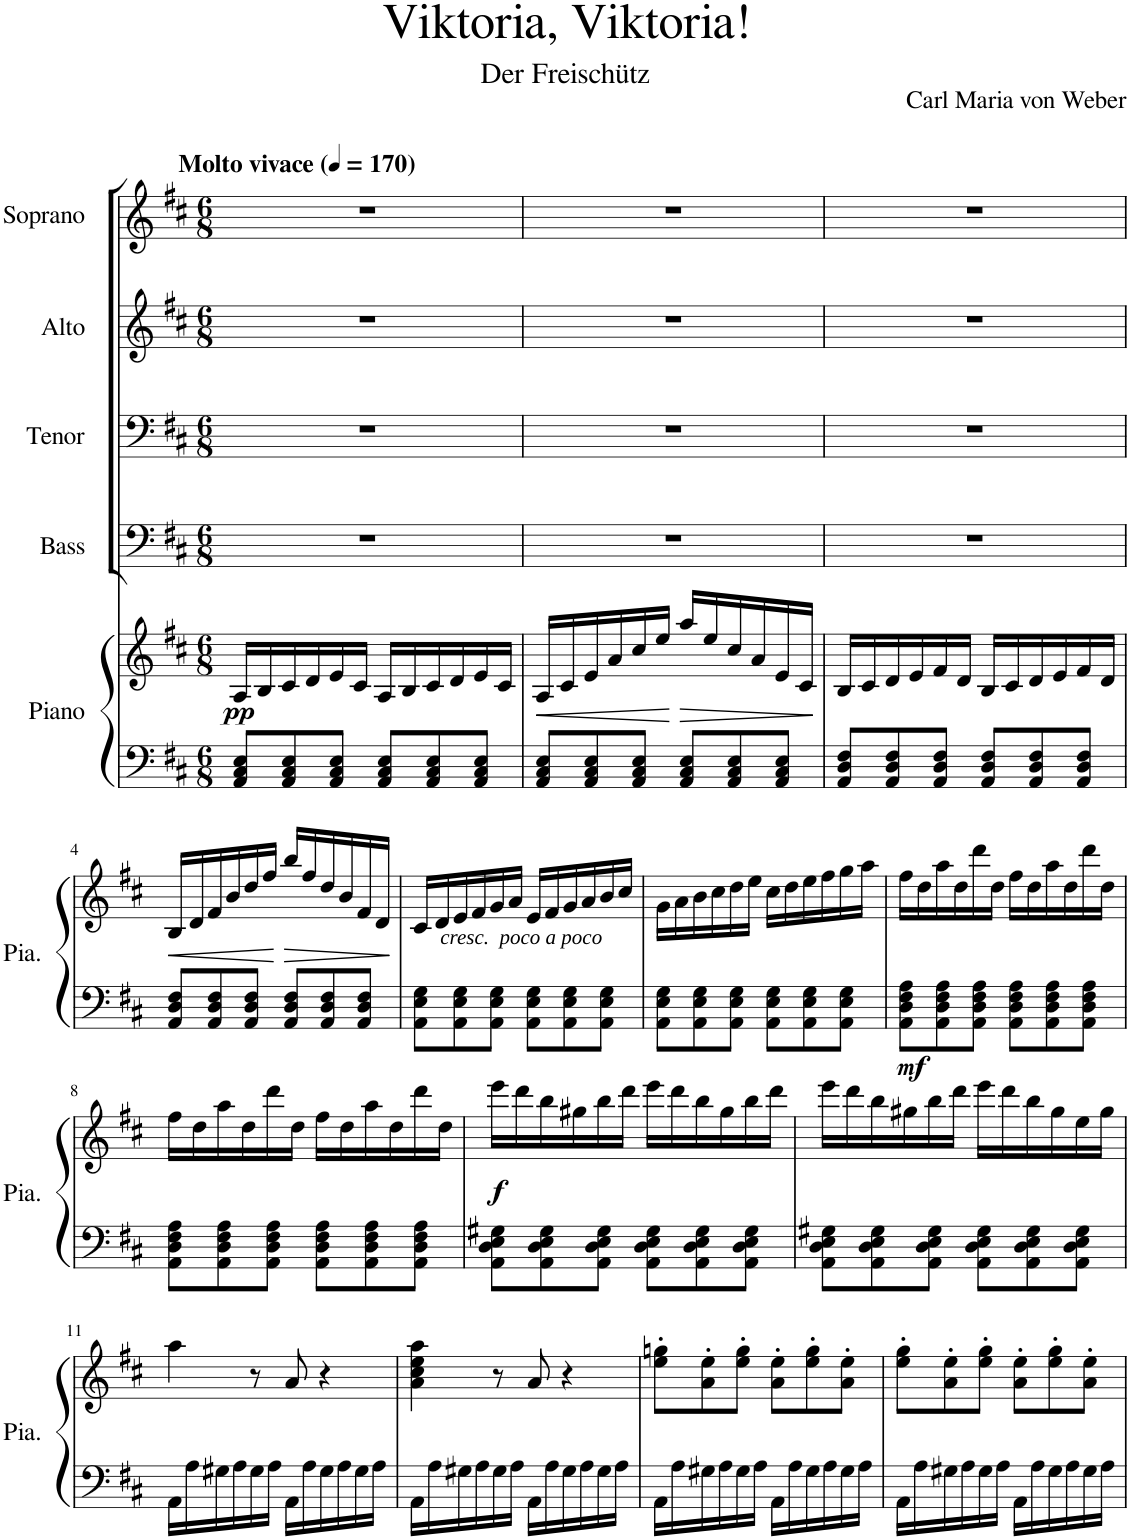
**kern	**kern	**dynam	**kern	**kern	**kern	**kern
*part5	*part5	*part5	*part4	*part3	*part2	*part1
*staff6	*staff5	*staff5/6	*staff4	*staff3	*staff2	*staff1
*I"Piano	*	*	*I"Bass	*I"Tenor	*I"Alto	*I"Soprano
*I'Pia.	*	*	*I'B.	*I'T.	*I'A.	*I'S.
*clefF4	*clefG2	*	*clefF4	*clefF4	*clefG2	*clefG2
*k[f#c#]	*k[f#c#]	*	*k[f#c#]	*k[f#c#]	*k[f#c#]	*k[f#c#]
*M6/8	*M6/8	*	*M6/8	*M6/8	*M6/8	*M6/8
*MM170	*MM170	*	*MM170	*MM170	*MM170	*MM170
=1	=1	=1	=1	=1	=1	=1
!	!	!	!	!	!	!LO:TX:a:B:t=Molto vivace
!	!	!LO:DY:b	!	!	!	!
8AA/ 8C#/ 8E/L	16A/LL	pp	2.r	2.r	2.r	2.r
.	16B/	.	.	.	.	.
8AA/ 8C#/ 8E/	16c#/	.	.	.	.	.
.	16d/	.	.	.	.	.
8AA/ 8C#/ 8E/J	16e/	.	.	.	.	.
.	16c#/JJ	.	.	.	.	.
8AA/ 8C#/ 8E/L	16A/LL	.	.	.	.	.
.	16B/	.	.	.	.	.
8AA/ 8C#/ 8E/	16c#/	.	.	.	.	.
.	16d/	.	.	.	.	.
8AA/ 8C#/ 8E/J	16e/	.	.	.	.	.
.	16c#/JJ	.	.	.	.	.
=2	=2	=2	=2	=2	=2	=2
!	!	!LO:HP:b	!	!	!	!
8AA/ 8C#/ 8E/L	16A/LL	<	2.r	2.r	2.r	2.r
.	16c#/	.	.	.	.	.
8AA/ 8C#/ 8E/	16e/	.	.	.	.	.
.	16a/	.	.	.	.	.
8AA/ 8C#/ 8E/J	16cc#/	.	.	.	.	.
.	16ee/JJ	.	.	.	.	.
!	!	!LO:HP:n=1:b	!	!	!	!
8AA/ 8C#/ 8E/L	16aa/LL	[ >	.	.	.	.
.	16ee/	.	.	.	.	.
8AA/ 8C#/ 8E/	16cc#/	.	.	.	.	.
.	16a/	.	.	.	.	.
8AA/ 8C#/ 8E/J	16e/	.	.	.	.	.
.	16c#/JJ	.	.	.	.	.
.	.	]	.	.	.	.
=3	=3	=3	=3	=3	=3	=3
8AA/ 8D/ 8F#/L	16B/LL	.	2.r	2.r	2.r	2.r
.	16c#/	.	.	.	.	.
8AA/ 8D/ 8F#/	16d/	.	.	.	.	.
.	16e/	.	.	.	.	.
8AA/ 8D/ 8F#/J	16f#/	.	.	.	.	.
.	16d/JJ	.	.	.	.	.
8AA/ 8D/ 8F#/L	16B/LL	.	.	.	.	.
.	16c#/	.	.	.	.	.
8AA/ 8D/ 8F#/	16d/	.	.	.	.	.
.	16e/	.	.	.	.	.
8AA/ 8D/ 8F#/J	16f#/	.	.	.	.	.
.	16d/JJ	.	.	.	.	.
!!LO:LB:g=z
=4	=4	=4	=4	=4	=4	=4
!	!	!LO:HP:b	!	!	!	!
8AA/ 8D/ 8F#/L	16B/LL	<	2.r	2.r	2.r	2.r
.	16d/	.	.	.	.	.
8AA/ 8D/ 8F#/	16f#/	.	.	.	.	.
.	16b/	.	.	.	.	.
8AA/ 8D/ 8F#/J	16dd/	.	.	.	.	.
.	16ff#/JJ	.	.	.	.	.
!	!	!LO:HP:n=1:b	!	!	!	!
8AA/ 8D/ 8F#/L	16bb/LL	[ >	.	.	.	.
.	16ff#/	.	.	.	.	.
8AA/ 8D/ 8F#/	16dd/	.	.	.	.	.
.	16b/	.	.	.	.	.
8AA/ 8D/ 8F#/J	16f#/	.	.	.	.	.
.	16d/JJ	.	.	.	.	.
.	.	]	.	.	.	.
=5	=5	=5	=5	=5	=5	=5
8AA\ 8E\ 8G\L	16c#/LL	.	2.r	2.r	2.r	2.r
.	16d/	.	.	.	.	.
8AA\ 8E\ 8G\	16e/	.	.	.	.	.
.	16f#/	.	.	.	.	.
8AA\ 8E\ 8G\J	16g/	.	.	.	.	.
.	16a/JJ	.	.	.	.	.
!	!	!LO:DY:b	!	!	!	!
8AA\ 8E\ 8G\L	16e/LL	other-dynamics	.	.	.	.
.	16f#/	.	.	.	.	.
8AA\ 8E\ 8G\	16g/	.	.	.	.	.
.	16a/	.	.	.	.	.
8AA\ 8E\ 8G\J	16b/	.	.	.	.	.
.	16cc#/JJ	.	.	.	.	.
=6	=6	=6	=6	=6	=6	=6
8AA\ 8E\ 8G\L	16g\LL	.	2.r	2.r	2.r	2.r
.	16a\	.	.	.	.	.
8AA\ 8E\ 8G\	16b\	.	.	.	.	.
.	16cc#\	.	.	.	.	.
8AA\ 8E\ 8G\J	16dd\	.	.	.	.	.
.	16ee\JJ	.	.	.	.	.
8AA\ 8E\ 8G\L	16cc#\LL	.	.	.	.	.
.	16dd\	.	.	.	.	.
8AA\ 8E\ 8G\	16ee\	.	.	.	.	.
.	16ff#\	.	.	.	.	.
8AA\ 8E\ 8G\J	16gg\	.	.	.	.	.
.	16aa\JJ	.	.	.	.	.
=7	=7	=7	=7	=7	=7	=7
!	!	!LO:DY:b=2	!	!	!	!
8AA\ 8D\ 8F#\ 8A\L	16ff#\LL	mf	2.r	2.r	2.r	2.r
.	16dd\	.	.	.	.	.
8AA\ 8D\ 8F#\ 8A\	16aa\	.	.	.	.	.
.	16dd\	.	.	.	.	.
8AA\ 8D\ 8F#\ 8A\J	16ddd\	.	.	.	.	.
.	16dd\JJ	.	.	.	.	.
8AA\ 8D\ 8F#\ 8A\L	16ff#\LL	.	.	.	.	.
.	16dd\	.	.	.	.	.
8AA\ 8D\ 8F#\ 8A\	16aa\	.	.	.	.	.
.	16dd\	.	.	.	.	.
8AA\ 8D\ 8F#\ 8A\J	16ddd\	.	.	.	.	.
.	16dd\JJ	.	.	.	.	.
!!LO:LB:g=z
=8	=8	=8	=8	=8	=8	=8
8AA\ 8D\ 8F#\ 8A\L	16ff#\LL	.	2.r	2.r	2.r	2.r
.	16dd\	.	.	.	.	.
8AA\ 8D\ 8F#\ 8A\	16aa\	.	.	.	.	.
.	16dd\	.	.	.	.	.
8AA\ 8D\ 8F#\ 8A\J	16ddd\	.	.	.	.	.
.	16dd\JJ	.	.	.	.	.
8AA\ 8D\ 8F#\ 8A\L	16ff#\LL	.	.	.	.	.
.	16dd\	.	.	.	.	.
8AA\ 8D\ 8F#\ 8A\	16aa\	.	.	.	.	.
.	16dd\	.	.	.	.	.
8AA\ 8D\ 8F#\ 8A\J	16ddd\	.	.	.	.	.
.	16dd\JJ	.	.	.	.	.
=9	=9	=9	=9	=9	=9	=9
!	!	!LO:DY:b	!	!	!	!
8AA\ 8D\ 8E\ 8G#X\L	16eee\LL	f	2.r	2.r	2.r	2.r
.	16ddd\	.	.	.	.	.
8AA\ 8D\ 8E\ 8G#\	16bb\	.	.	.	.	.
.	16gg#X\	.	.	.	.	.
8AA\ 8D\ 8E\ 8G#\J	16bb\	.	.	.	.	.
.	16ddd\JJ	.	.	.	.	.
8AA\ 8D\ 8E\ 8G#\L	16eee\LL	.	.	.	.	.
.	16ddd\	.	.	.	.	.
8AA\ 8D\ 8E\ 8G#\	16bb\	.	.	.	.	.
.	16gg#\	.	.	.	.	.
8AA\ 8D\ 8E\ 8G#\J	16bb\	.	.	.	.	.
.	16ddd\JJ	.	.	.	.	.
=10	=10	=10	=10	=10	=10	=10
8AA\ 8D\ 8E\ 8G#X\L	16eee\LL	.	2.r	2.r	2.r	2.r
.	16ddd\	.	.	.	.	.
8AA\ 8D\ 8E\ 8G#\	16bb\	.	.	.	.	.
.	16gg#X\	.	.	.	.	.
8AA\ 8D\ 8E\ 8G#\J	16bb\	.	.	.	.	.
.	16ddd\JJ	.	.	.	.	.
8AA\ 8D\ 8E\ 8G#\L	16eee\LL	.	.	.	.	.
.	16ddd\	.	.	.	.	.
8AA\ 8D\ 8E\ 8G#\	16bb\	.	.	.	.	.
.	16gg#\	.	.	.	.	.
8AA\ 8D\ 8E\ 8G#\J	16ee\	.	.	.	.	.
.	16gg#\JJ	.	.	.	.	.
!!LO:LB:g=z
=11	=11	=11	=11	=11	=11	=11
16AA\LL	4aa\	.	2.r	2.r	2.r	2.r
16A\	.	.	.	.	.	.
16G#X\	.	.	.	.	.	.
16A\	.	.	.	.	.	.
16G#\	8r	.	.	.	.	.
16A\JJ	.	.	.	.	.	.
16AA\LL	8a/	.	.	.	.	.
16A\	.	.	.	.	.	.
16G#\	4r	.	.	.	.	.
16A\	.	.	.	.	.	.
16G#\	.	.	.	.	.	.
16A\JJ	.	.	.	.	.	.
=12	=12	=12	=12	=12	=12	=12
16AA\LL	4a\ 4cc#\ 4ee\ 4aa\	.	2.r	2.r	2.r	2.r
16A\	.	.	.	.	.	.
16G#X\	.	.	.	.	.	.
16A\	.	.	.	.	.	.
16G#\	8r	.	.	.	.	.
16A\JJ	.	.	.	.	.	.
16AA\LL	8a/	.	.	.	.	.
16A\	.	.	.	.	.	.
16G#\	4r	.	.	.	.	.
16A\	.	.	.	.	.	.
16G#\	.	.	.	.	.	.
16A\JJ	.	.	.	.	.	.
=13	=13	=13	=13	=13	=13	=13
16AA\LL	8ee\' 8ggn\'L	.	2.r	2.r	2.r	2.r
16A\	.	.	.	.	.	.
16G#X\	8a\' 8ee\'	.	.	.	.	.
16A\	.	.	.	.	.	.
16G#\	8ee\' 8gg\'J	.	.	.	.	.
16A\JJ	.	.	.	.	.	.
16AA\LL	8a\' 8ee\'L	.	.	.	.	.
16A\	.	.	.	.	.	.
16G#\	8ee\' 8gg\'	.	.	.	.	.
16A\	.	.	.	.	.	.
16G#\	8a\' 8ee\'J	.	.	.	.	.
16A\JJ	.	.	.	.	.	.
=14	=14	=14	=14	=14	=14	=14
16AA\LL	8ee\' 8gg\'L	.	2.r	2.r	2.r	2.r
16A\	.	.	.	.	.	.
16G#X\	8a\' 8ee\'	.	.	.	.	.
16A\	.	.	.	.	.	.
16G#\	8ee\' 8gg\'J	.	.	.	.	.
16A\JJ	.	.	.	.	.	.
16AA\LL	8a\' 8ee\'L	.	.	.	.	.
16A\	.	.	.	.	.	.
16G#\	8ee\' 8gg\'	.	.	.	.	.
16A\	.	.	.	.	.	.
16G#\	8a\' 8ee\'J	.	.	.	.	.
16A\JJ	.	.	.	.	.	.
=	=	=	=	=	=	=
*-	*-	*-	*-	*-	*-	*-
